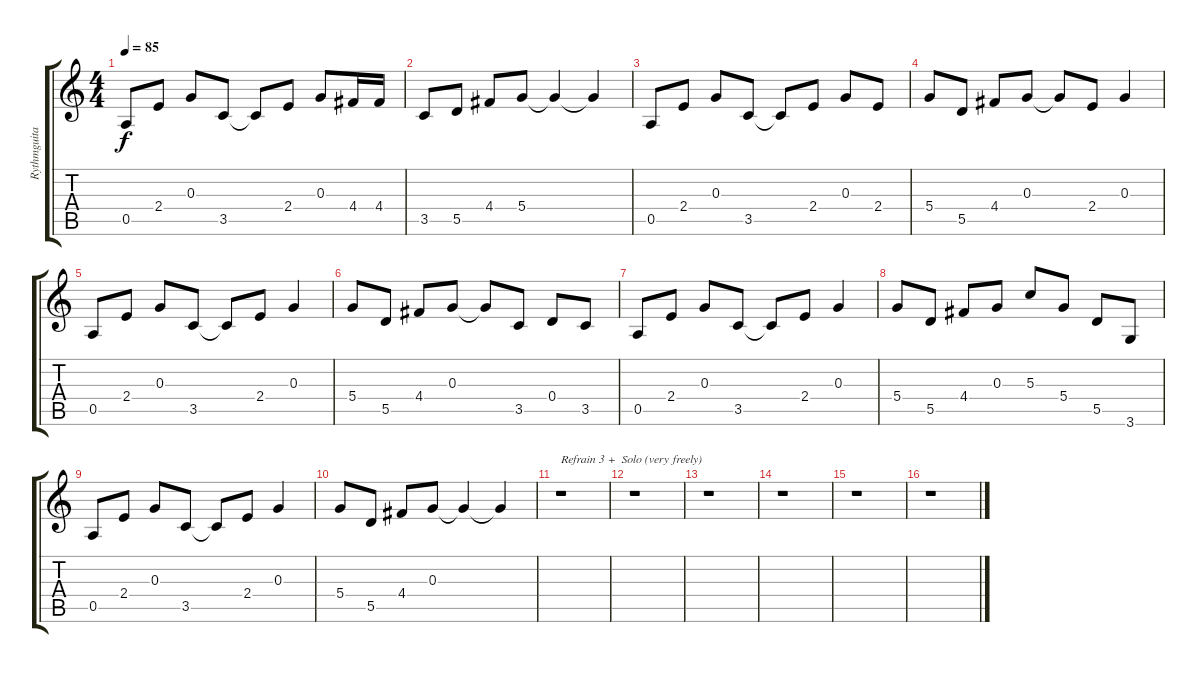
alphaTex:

\track ("Rythmguitar 2:" "Rythmguita") {instrument distortionguitar}
\staff {score tabs}
\tuning (E4 B3 G3 D3 A2 E2) {hide}
\ts (4 4)
\tempo 85
\clef g2
\ks c
0.5.8{dy f} 2.4.8 0.3.8 3.5.8 3.5{t}.8 2.4.8 0.3.8 4.4.16 4.4.16 |
3.5.8 5.5.8 4.4.8 5.4.8 5.4{t}.4 5.4{t}.4 |
0.5.8 2.4.8 0.3.8 3.5.8 3.5{t}.8 2.4.8 0.3.8 2.4.8 |
5.4.8 5.5.8 4.4.8 0.3.8 0.3{t}.8 2.4.8 0.3.4 |
0.5.8 2.4.8 0.3.8 3.5.8 3.5{t}.8 2.4.8 0.3.4 |
5.4.8 5.5.8 4.4.8 0.3.8 0.3{t}.8 3.5.8 0.4.8 3.5.8 |
0.5.8 2.4.8 0.3.8 3.5.8 3.5{t}.8 2.4.8 0.3.4 |
5.4.8 5.5.8 4.4.8 0.3.8 5.3.8 5.4.8 5.5.8 3.6.8 |
0.5.8 2.4.8 0.3.8 3.5.8 3.5{t}.8 2.4.8 0.3.4 |
5.4.8 5.5.8 4.4.8 0.3.8 0.3{t}.4 0.3{t}.4 |
r.1{txt "Refrain 3 +  Solo (very freely)"} |
r.1 |
r.1 |
r.1 |
r.1 |
r.1
